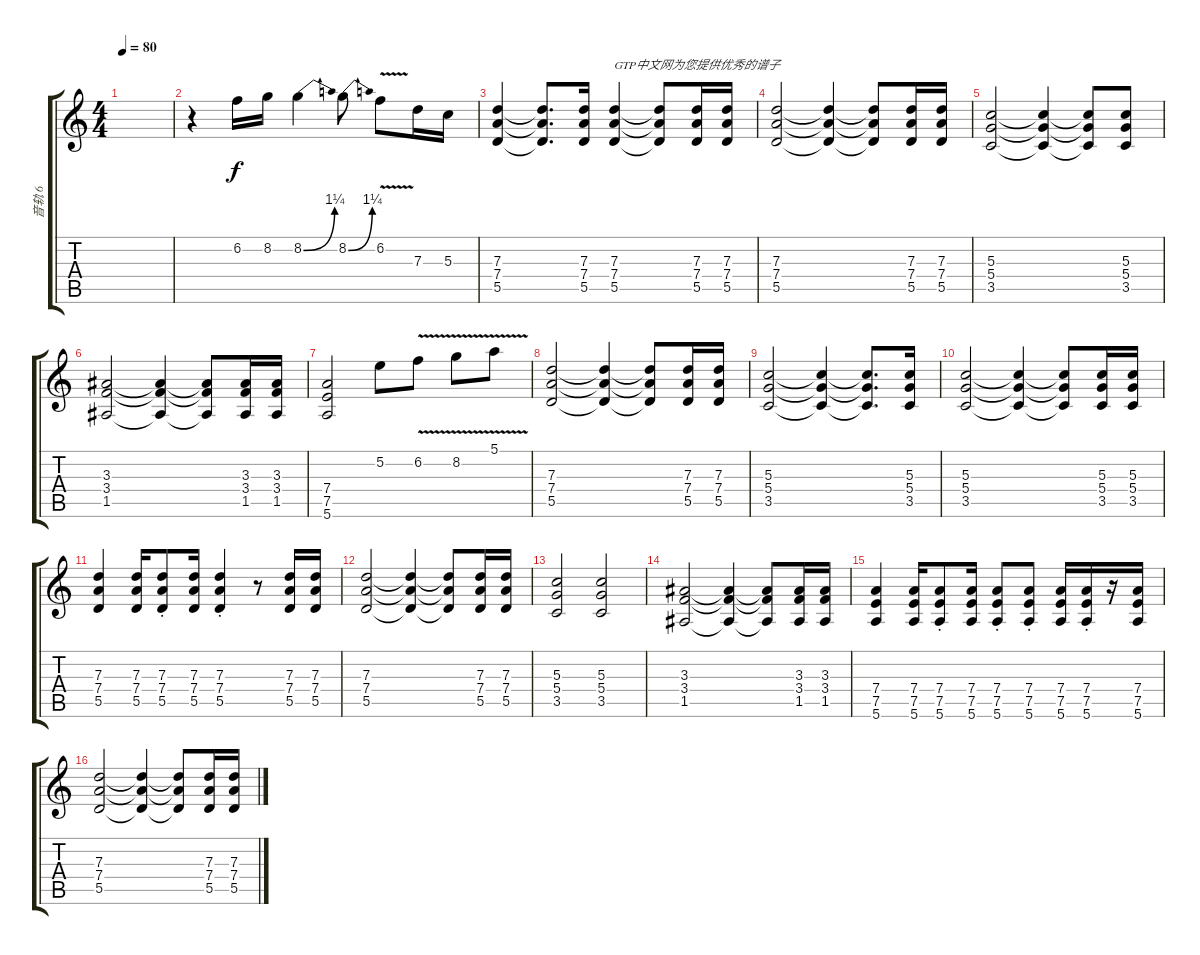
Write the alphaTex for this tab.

\track ("音轨 6" "音轨 6") {instrument distortionguitar}
\staff {score tabs}
\tuning (E4 B3 G3 D3 A2 E2) {hide}
\ts (4 4)
\tempo 80
\clef g2
\ks c
|
r.4 6.2.16 8.2.16 8.2{be (bend 0 0 60 5)}.4 8.2{be (bend 0 0 60 5)}.8 6.2{v}.8 7.3.16 5.3.16 |
(7.3 7.4 5.5).4 (7.3{t} 7.4{t} 5.5{t}).8{d} (7.3 7.4 5.5).16 (7.3 7.4 5.5).4{txt "GTP中文网为您提供优秀的谱子"} (7.3{t} 7.4{t} 5.5{t}).8 (7.3 7.4 5.5).16 (7.3 7.4 5.5).16 |
(7.3 7.4 5.5).2 (7.3{t} 7.4{t} 5.5{t}).4 (7.3{t} 7.4{t} 5.5{t}).8 (7.3 7.4 5.5).16 (7.3 7.4 5.5).16 |
(5.3 5.4 3.5).2 (5.3{t} 5.4{t} 3.5{t}).4 (5.3{t} 5.4{t} 3.5{t}).8 (5.3 5.4 3.5).8 |
(3.3 3.4 1.5).2 (3.3{t} 3.4{t} 1.5{t}).4 (3.3{t} 3.4{t} 1.5{t}).8 (3.3 3.4 1.5).16 (3.3 3.4 1.5).16 |
(7.4 7.5 5.6).2 5.2.8 6.2{v}.8 8.2{v}.8 5.1{v}.8 |
(7.3 7.4 5.5).2 (7.3{t} 7.4{t} 5.5{t}).4 (7.3{t} 7.4{t} 5.5{t}).8 (7.3 7.4 5.5).16 (7.3 7.4 5.5).16 |
(5.3 5.4 3.5).2 (5.3{t} 5.4{t} 3.5{t}).4 (5.3{t} 5.4{t} 3.5{t}).8{d} (5.3 5.4 3.5).16 |
(5.3 5.4 3.5).2 (5.3{t} 5.4{t} 3.5{t}).4 (5.3{t} 5.4{t} 3.5{t}).8 (5.3 5.4 3.5).16 (5.3 5.4 3.5).16 |
(7.3 7.4 5.5).4 (7.3 7.4 5.5).16 (7.3{st} 7.4{st} 5.5{st}).8 (7.3 7.4 5.5).16 (7.3{st} 7.4{st} 5.5).4 r.8 (7.3 7.4 5.5).16 (7.3 7.4 5.5).16 |
(7.3 7.4 5.5).2 (7.3{t} 7.4{t} 5.5{t}).4 (7.3{t} 7.4{t} 5.5{t}).8 (7.3 7.4 5.5).16 (7.3 7.4 5.5).16 |
(5.3 5.4 3.5).2 (5.3 5.4 3.5).2 |
(3.3 3.4 1.5).2 (3.3{t} 3.4{t} 1.5{t}).4 (3.3{t} 3.4{t} 1.5{t}).8 (3.3 3.4 1.5).16 (3.3 3.4 1.5).16 |
(7.4 7.5 5.6).4 (7.4 7.5 5.6).16 (7.4{st} 7.5{st} 5.6{st}).8 (7.4 7.5 5.6).16 (7.4{st} 7.5{st} 5.6{st}).8 (7.4 7.5 5.6{st}).8 (7.4 7.5 5.6).16 (7.4{st} 7.5{st} 5.6{st}).16 r.16 (7.4 7.5 5.6).16 |
(7.3 7.4 5.5).2 (7.3{t} 7.4{t} 5.5{t}).4 (7.3{t} 7.4{t} 5.5{t}).8 (7.3 7.4 5.5).16 (7.3 7.4 5.5).16
